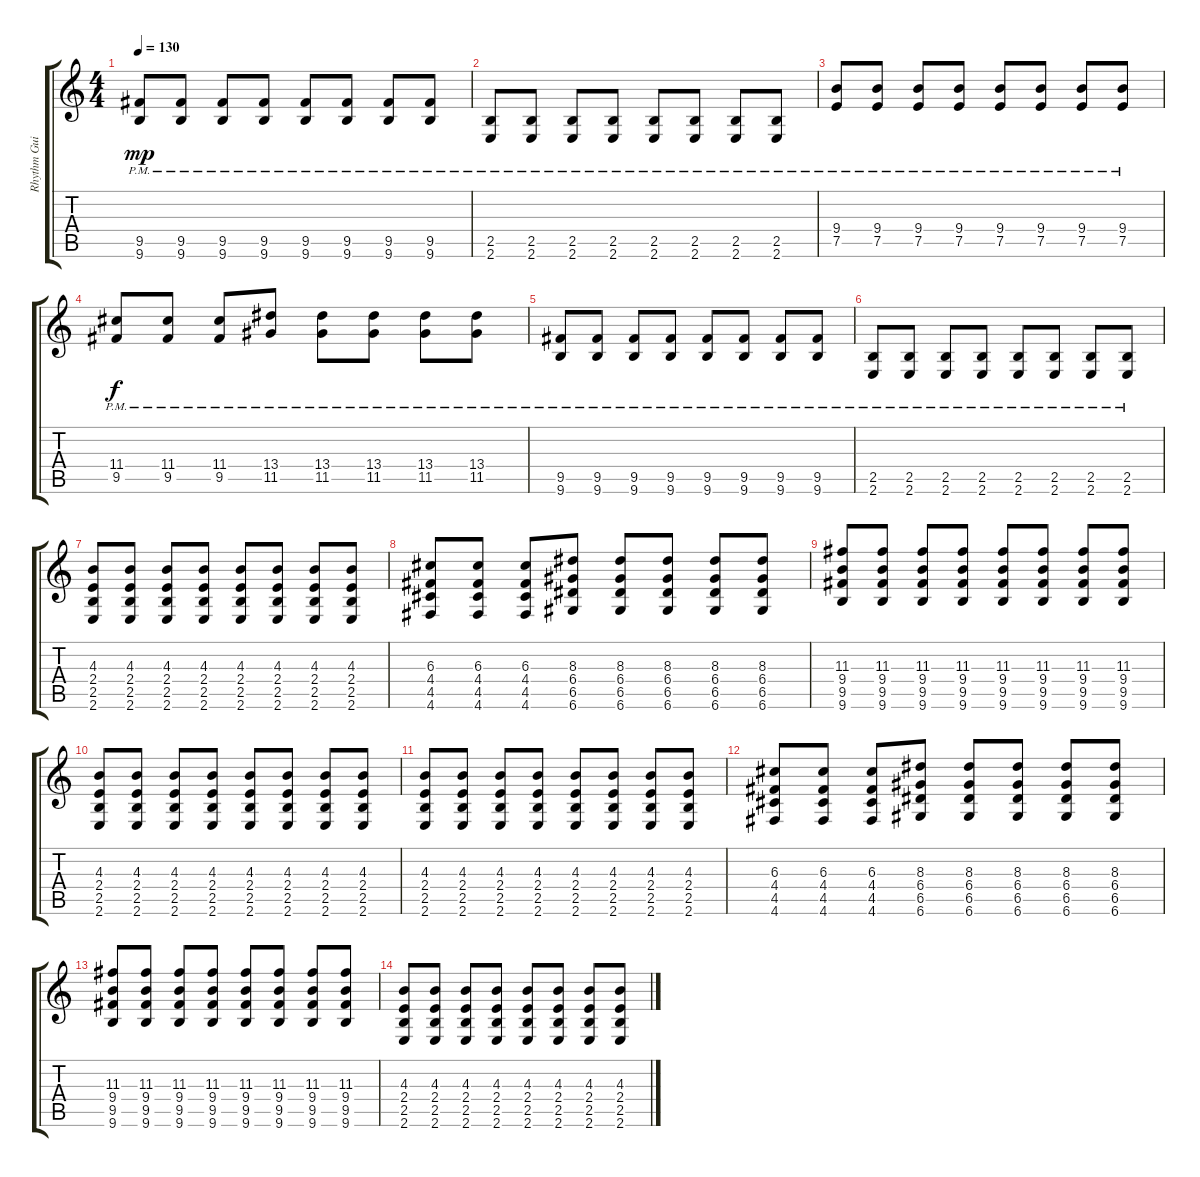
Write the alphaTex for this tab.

\track ("Rhythm Guitar" "Rhythm Gui") {instrument overdrivenguitar}
\staff {score tabs}
\tuning (E4 B3 G3 D3 A2 D2) {hide}
\ts (4 4)
\tempo 130
\clef g2
\ks c
(9.5{pm} 9.6).8{dy mp} (9.5{pm} 9.6).8 (9.5{pm} 9.6).8 (9.5{pm} 9.6).8 (9.5{pm} 9.6).8 (9.5{pm} 9.6).8 (9.5{pm} 9.6).8 (9.5{pm} 9.6).8 |
(2.5{pm} 2.6{pm}).8 (2.5{pm} 2.6{pm}).8 (2.5{pm} 2.6{pm}).8 (2.5{pm} 2.6{pm}).8 (2.5{pm} 2.6{pm}).8 (2.5{pm} 2.6{pm}).8 (2.5{pm} 2.6{pm}).8 (2.5{pm} 2.6{pm}).8 |
(9.4{pm} 7.5).8 (9.4{pm} 7.5).8 (9.4{pm} 7.5).8 (9.4{pm} 7.5).8 (9.4{pm} 7.5).8 (9.4{pm} 7.5).8 (9.4{pm} 7.5).8 (9.4{pm} 7.5).8 |
(11.4{pm} 9.5).8{dy f} (11.4{pm} 9.5).8 (11.4{pm} 9.5).8 (13.4{pm} 11.5).8 (13.4{pm} 11.5).8 (13.4{pm} 11.5).8 (13.4{pm} 11.5).8 (13.4{pm} 11.5).8 |
(9.5{pm} 9.6).8 (9.5{pm} 9.6).8 (9.5{pm} 9.6).8 (9.5{pm} 9.6).8 (9.5{pm} 9.6).8 (9.5{pm} 9.6).8 (9.5{pm} 9.6).8 (9.5{pm} 9.6).8 |
(2.5{pm} 2.6{pm}).8 (2.5{pm} 2.6{pm}).8 (2.5{pm} 2.6{pm}).8 (2.5{pm} 2.6{pm}).8 (2.5{pm} 2.6{pm}).8 (2.5{pm} 2.6{pm}).8 (2.5{pm} 2.6{pm}).8 (2.5{pm} 2.6{pm}).8 |
(4.3 2.4 2.5 2.6).8 (4.3 2.4 2.5 2.6).8 (4.3 2.4 2.5 2.6).8 (4.3 2.4 2.5 2.6).8 (4.3 2.4 2.5 2.6).8 (4.3 2.4 2.5 2.6).8 (4.3 2.4 2.5 2.6).8 (4.3 2.4 2.5 2.6).8 |
(6.3 4.4 4.5 4.6).8 (6.3 4.4 4.5 4.6).8 (6.3 4.4 4.5 4.6).8 (8.3 6.4 6.5 6.6).8 (8.3 6.4 6.5 6.6).8 (8.3 6.4 6.5 6.6).8 (8.3 6.4 6.5 6.6).8 (8.3 6.4 6.5 6.6).8 |
(11.3 9.4 9.5 9.6).8 (11.3 9.4 9.5 9.6).8 (11.3 9.4 9.5 9.6).8 (11.3 9.4 9.5 9.6).8 (11.3 9.4 9.5 9.6).8 (11.3 9.4 9.5 9.6).8 (11.3 9.4 9.5 9.6).8 (11.3 9.4 9.5 9.6).8 |
(4.3 2.4 2.5 2.6).8 (4.3 2.4 2.5 2.6).8 (4.3 2.4 2.5 2.6).8 (4.3 2.4 2.5 2.6).8 (4.3 2.4 2.5 2.6).8 (4.3 2.4 2.5 2.6).8 (4.3 2.4 2.5 2.6).8 (4.3 2.4 2.5 2.6).8 |
(4.3 2.4 2.5 2.6).8 (4.3 2.4 2.5 2.6).8 (4.3 2.4 2.5 2.6).8 (4.3 2.4 2.5 2.6).8 (4.3 2.4 2.5 2.6).8 (4.3 2.4 2.5 2.6).8 (4.3 2.4 2.5 2.6).8 (4.3 2.4 2.5 2.6).8 |
(6.3 4.4 4.5 4.6).8 (6.3 4.4 4.5 4.6).8 (6.3 4.4 4.5 4.6).8 (8.3 6.4 6.5 6.6).8 (8.3 6.4 6.5 6.6).8 (8.3 6.4 6.5 6.6).8 (8.3 6.4 6.5 6.6).8 (8.3 6.4 6.5 6.6).8 |
(11.3 9.4 9.5 9.6).8 (11.3 9.4 9.5 9.6).8 (11.3 9.4 9.5 9.6).8 (11.3 9.4 9.5 9.6).8 (11.3 9.4 9.5 9.6).8 (11.3 9.4 9.5 9.6).8 (11.3 9.4 9.5 9.6).8 (11.3 9.4 9.5 9.6).8 |
(4.3 2.4 2.5 2.6).8 (4.3 2.4 2.5 2.6).8 (4.3 2.4 2.5 2.6).8 (4.3 2.4 2.5 2.6).8 (4.3 2.4 2.5 2.6).8 (4.3 2.4 2.5 2.6).8 (4.3 2.4 2.5 2.6).8 (4.3 2.4 2.5 2.6).8
